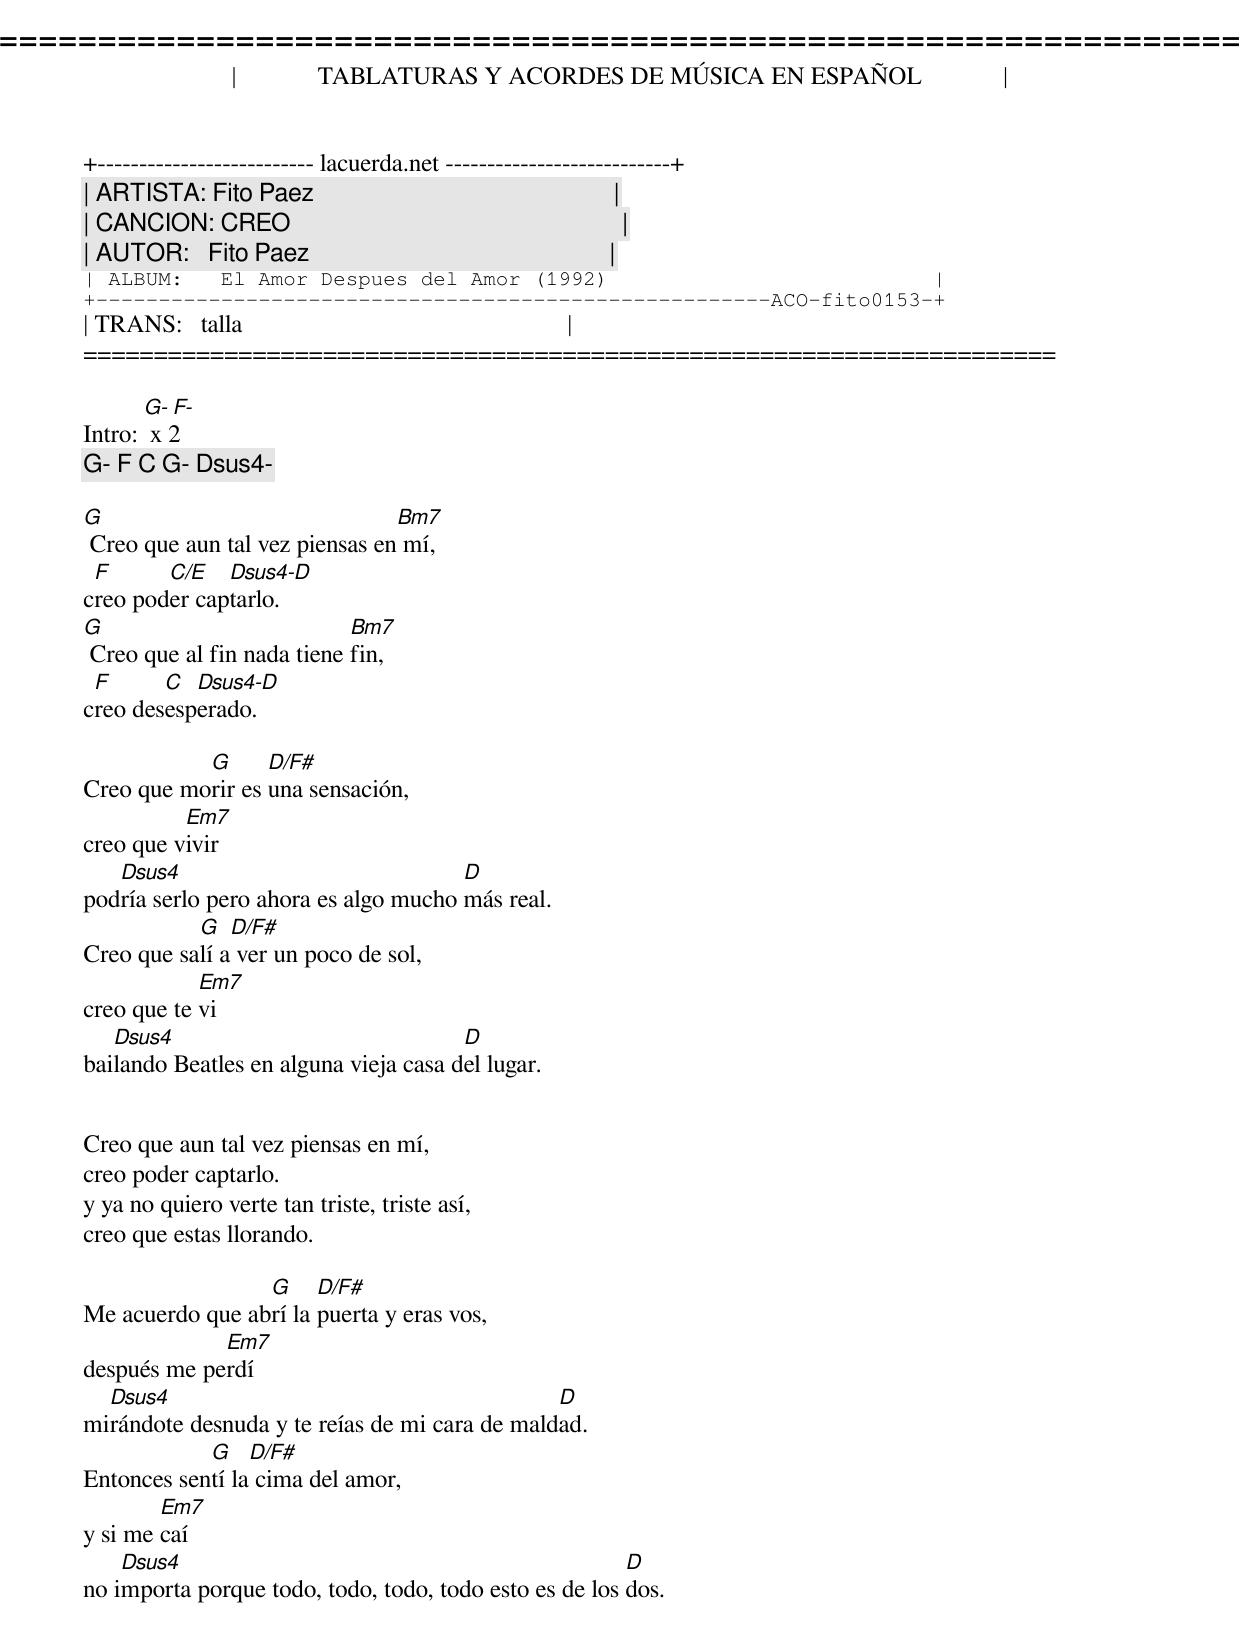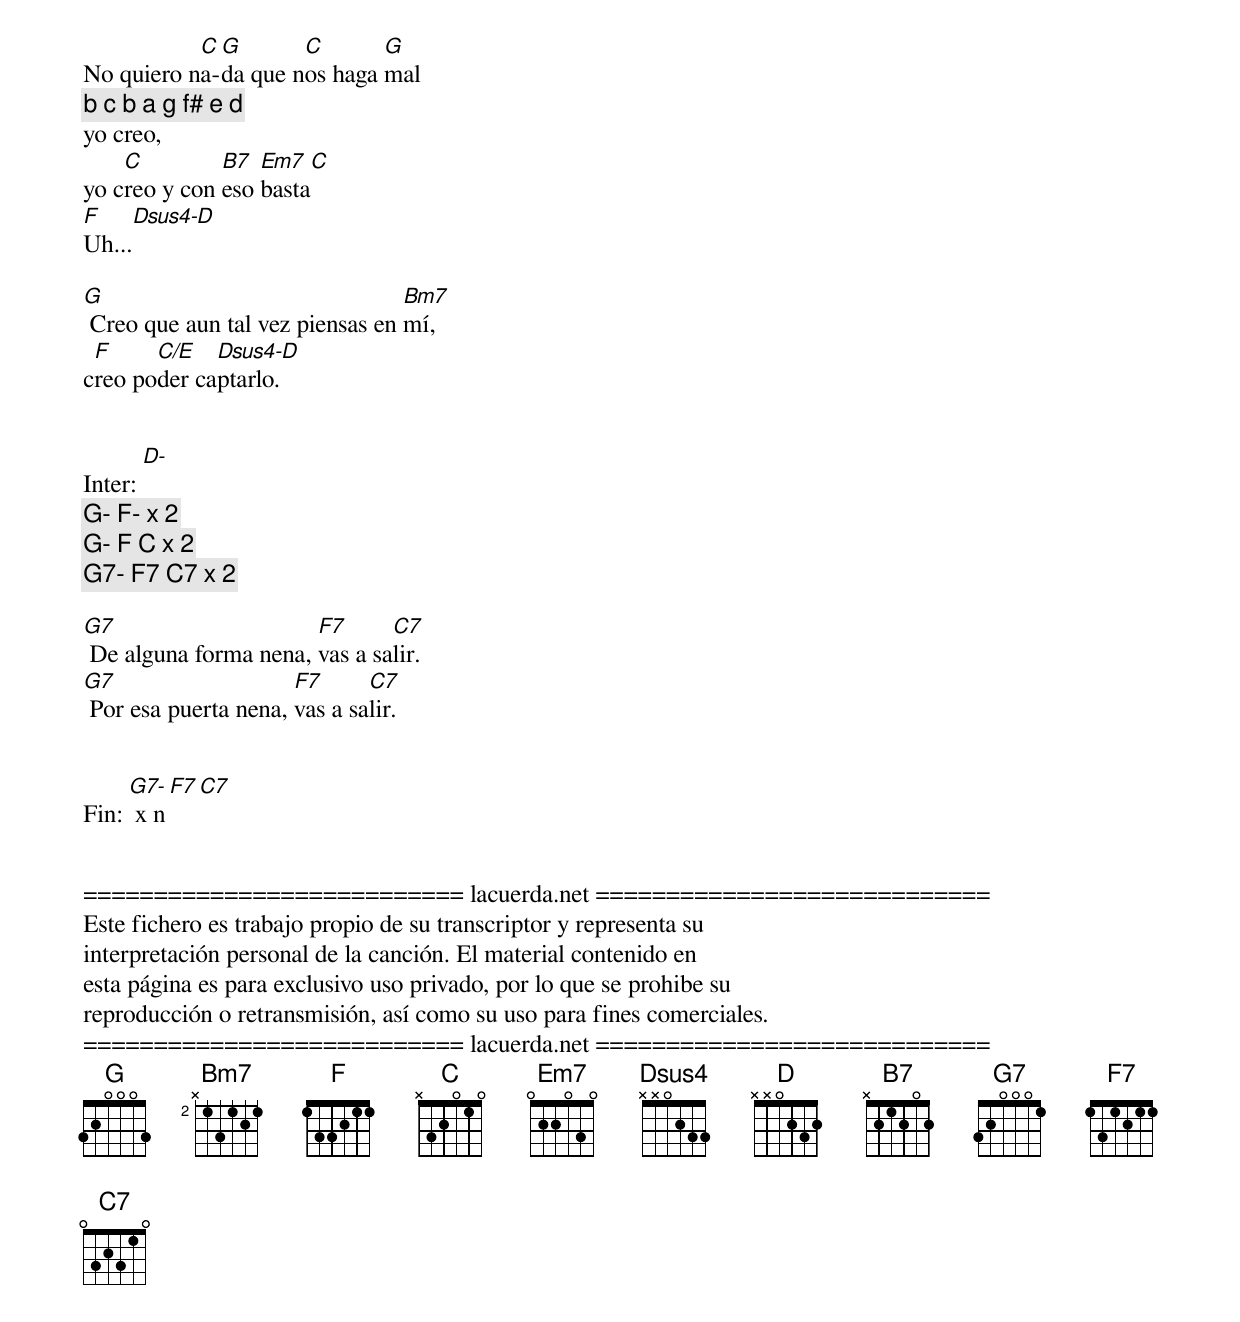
=====================================================================
|             TABLATURAS Y ACORDES DE MÚSICA EN ESPAÑOL             |
+-------------------------- lacuerda.net ---------------------------+
| ARTISTA: Fito Paez                                                |
| CANCION: CREO                                                     |
| AUTOR:   Fito Paez                                                |
| ALBUM:   El Amor Despues del Amor (1992)                          |
+------------------------------------------------------ACO-fito0153-+
| TRANS:   talla                                                    |
=====================================================================

Intro: [G- F-] x 2
       [G- F C] [G- Dsus4-]

G                               Bm7
 Creo que aun tal vez piensas en mí,
 F      C/E   Dsus4-D
creo poder captarlo.
G                           Bm7
 Creo que al fin nada tiene fin,
 F      C  Dsus4-D
creo desesperado.

           G      D/F#
Creo que morir es una sensación,
          Em7
creo que vivir
   Dsus4                              D
podría serlo pero ahora es algo mucho más real.
           G   D/F#
Creo que salí a ver un poco de sol,
            Em7
creo que te vi
   Dsus4                               D
bailando Beatles en alguna vieja casa del lugar.


Creo que aun tal vez piensas en mí,
creo poder captarlo.
y ya no quiero verte tan triste, triste así,
creo que estas llorando.

                 G     D/F#
Me acuerdo que abrí la puerta y eras vos,
             Em7
después me perdí
  Dsus4                                        D
mirándote desnuda y te reías de mi cara de maldad.
            G    D/F#
Entonces sentí la cima del amor,
        Em7
y si me caí
    Dsus4                                               D
no importa porque todo, todo, todo, todo esto es de los dos.

           C G       C       G
No quiero na-da que nos haga mal
         [b c b a g f# e d]
yo creo,
    C         B7  Em7    C
yo creo y con eso basta
F     Dsus4-D
Uh...

G                                Bm7
 Creo que aun tal vez piensas en mí,
 F     C/E   Dsus4-D
creo poder captarlo.


Inter: [D- ]
       [G- F-] x 2
       [G- F C] x 2
       [G7- F7 C7] x 2

G7                     F7      C7
 De alguna forma nena, vas a salir.
G7                    F7      C7
 Por esa puerta nena, vas a salir.


Fin: [G7- F7 C7] x n


=========================== lacuerda.net ============================
Este fichero es trabajo propio de su transcriptor y representa su
interpretación personal de la canción. El material contenido en
esta página es para exclusivo uso privado, por lo que se prohibe su
reproducción o retransmisión, así como su uso para fines comerciales.
=========================== lacuerda.net ============================
